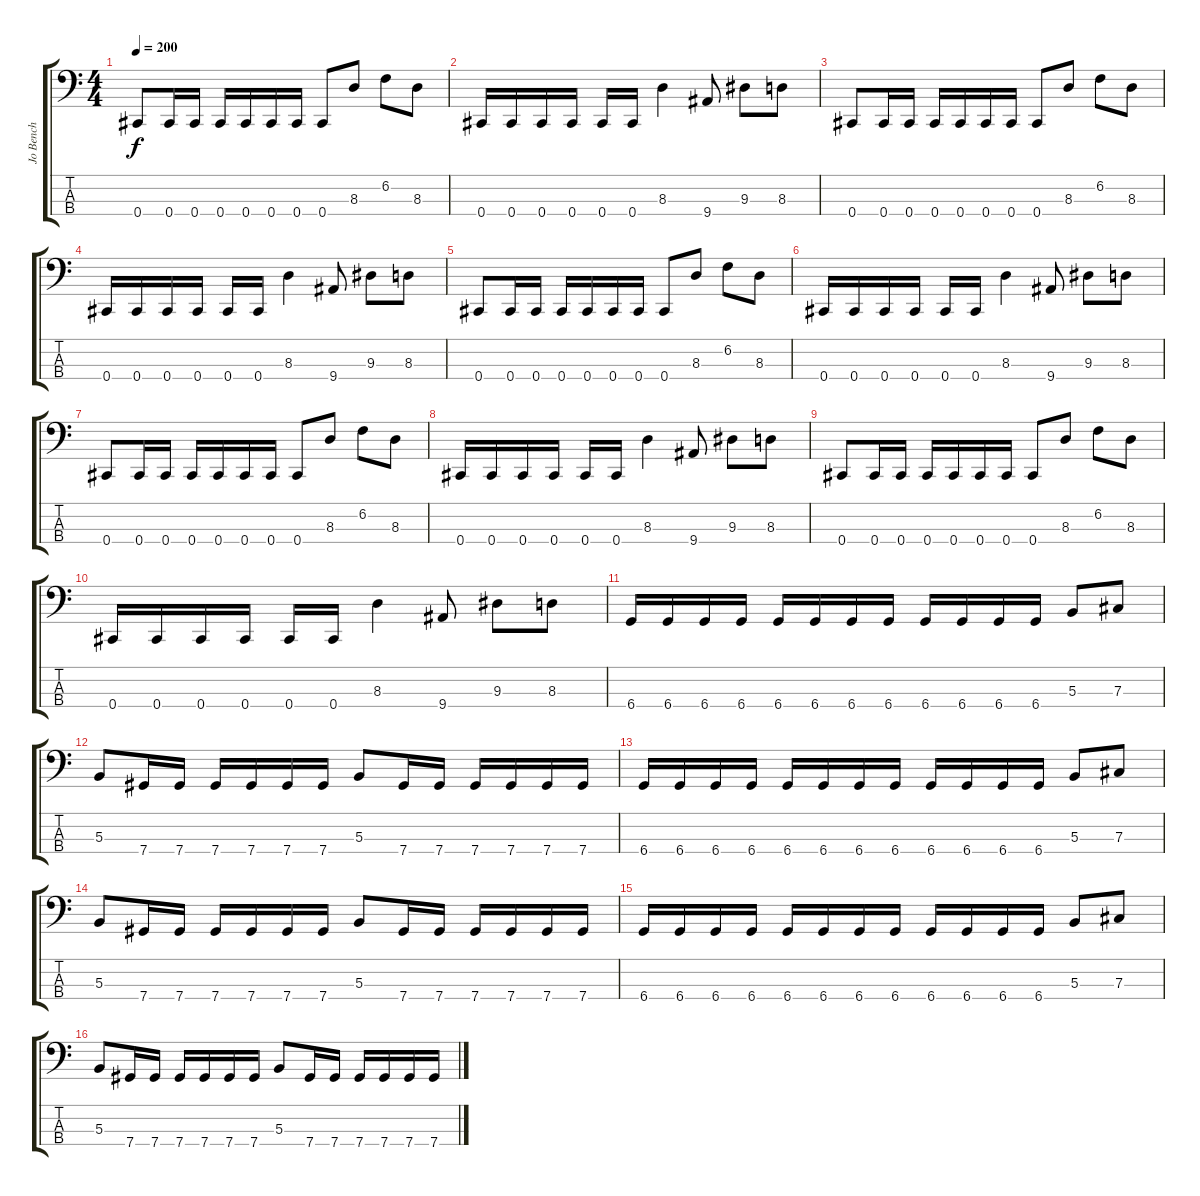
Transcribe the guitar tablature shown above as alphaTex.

\track ("Jo Bench" "Jo Bench") {instrument electricbasspick}
\staff {score tabs}
\tuning (E2 B1 Gb1 Db1) {hide}
\ts (4 4)
\tempo 200
\clef f4
\ks c
0.4.8{dy f} 0.4.16 0.4.16 0.4.16 0.4.16 0.4.16 0.4.16 0.4.8 8.3.8 6.2.8 8.3.8 |
0.4.16 0.4.16 0.4.16 0.4.16 0.4.16 0.4.16 8.3.4 9.4.8 9.3.8 8.3.8 |
0.4.8 0.4.16 0.4.16 0.4.16 0.4.16 0.4.16 0.4.16 0.4.8 8.3.8 6.2.8 8.3.8 |
0.4.16 0.4.16 0.4.16 0.4.16 0.4.16 0.4.16 8.3.4 9.4.8 9.3.8 8.3.8 |
0.4.8 0.4.16 0.4.16 0.4.16 0.4.16 0.4.16 0.4.16 0.4.8 8.3.8 6.2.8 8.3.8 |
0.4.16 0.4.16 0.4.16 0.4.16 0.4.16 0.4.16 8.3.4 9.4.8 9.3.8 8.3.8 |
0.4.8 0.4.16 0.4.16 0.4.16 0.4.16 0.4.16 0.4.16 0.4.8 8.3.8 6.2.8 8.3.8 |
0.4.16 0.4.16 0.4.16 0.4.16 0.4.16 0.4.16 8.3.4 9.4.8 9.3.8 8.3.8 |
0.4.8 0.4.16 0.4.16 0.4.16 0.4.16 0.4.16 0.4.16 0.4.8 8.3.8 6.2.8 8.3.8 |
0.4.16 0.4.16 0.4.16 0.4.16 0.4.16 0.4.16 8.3.4 9.4.8 9.3.8 8.3.8 |
6.4.16 6.4.16 6.4.16 6.4.16 6.4.16 6.4.16 6.4.16 6.4.16 6.4.16 6.4.16 6.4.16 6.4.16 5.3.8 7.3.8 |
5.3.8 7.4.16 7.4.16 7.4.16 7.4.16 7.4.16 7.4.16 5.3.8 7.4.16 7.4.16 7.4.16 7.4.16 7.4.16 7.4.16 |
6.4.16 6.4.16 6.4.16 6.4.16 6.4.16 6.4.16 6.4.16 6.4.16 6.4.16 6.4.16 6.4.16 6.4.16 5.3.8 7.3.8 |
5.3.8 7.4.16 7.4.16 7.4.16 7.4.16 7.4.16 7.4.16 5.3.8 7.4.16 7.4.16 7.4.16 7.4.16 7.4.16 7.4.16 |
6.4.16 6.4.16 6.4.16 6.4.16 6.4.16 6.4.16 6.4.16 6.4.16 6.4.16 6.4.16 6.4.16 6.4.16 5.3.8 7.3.8 |
5.3.8 7.4.16 7.4.16 7.4.16 7.4.16 7.4.16 7.4.16 5.3.8 7.4.16 7.4.16 7.4.16 7.4.16 7.4.16 7.4.16
